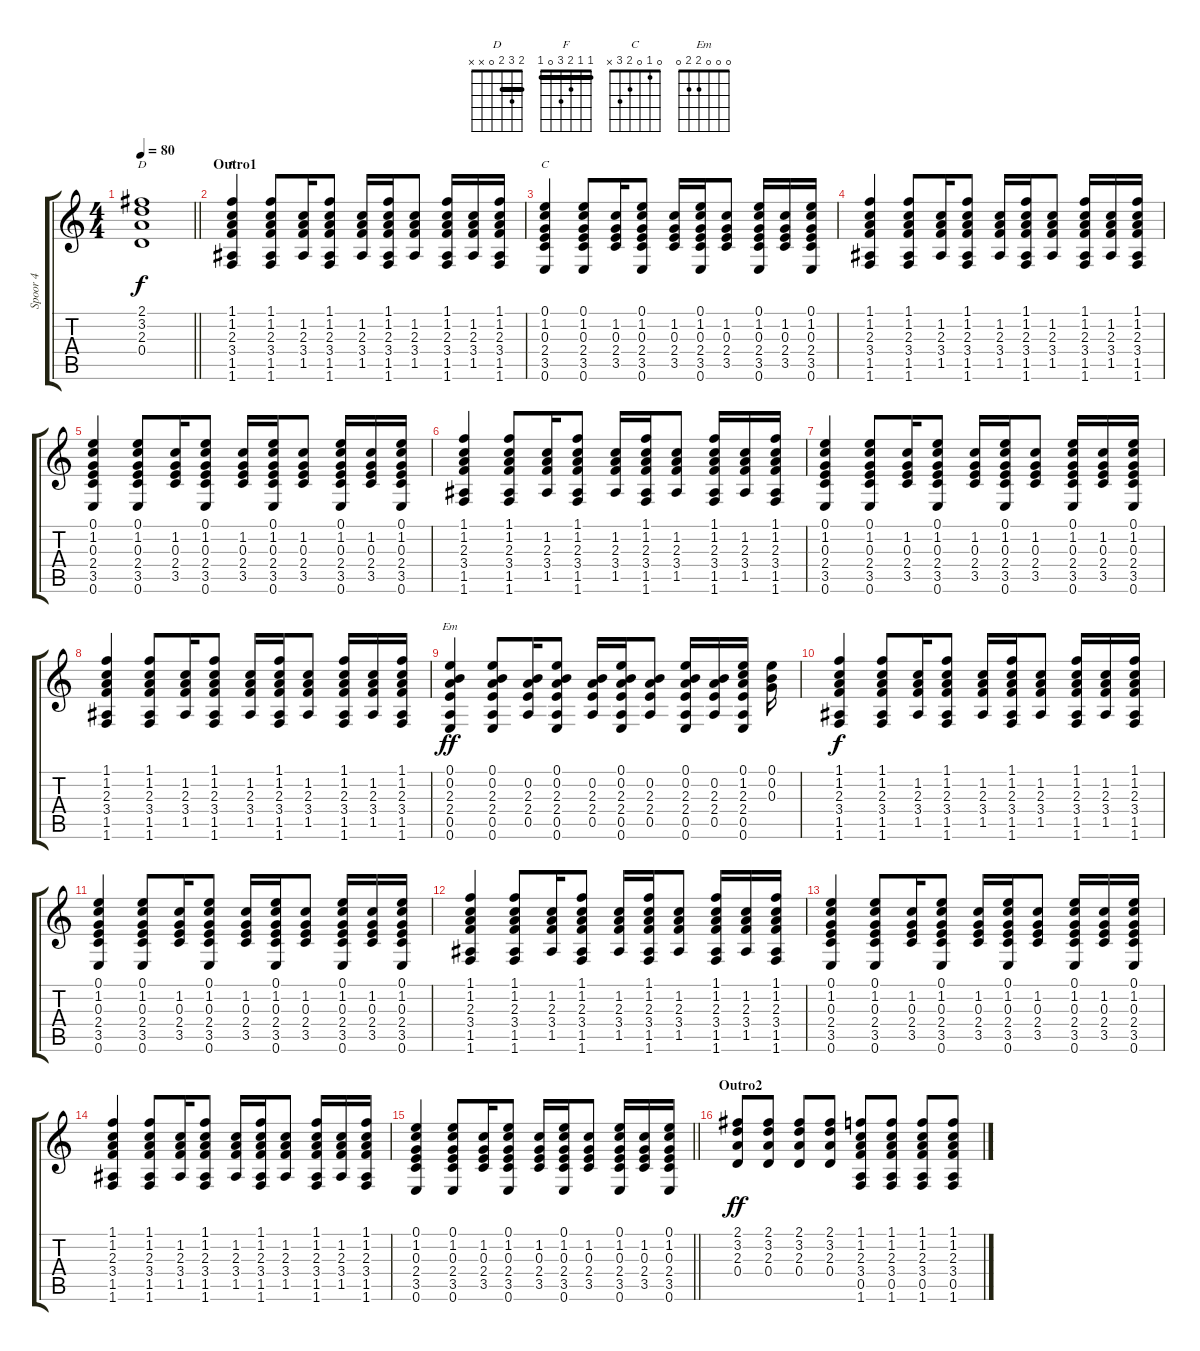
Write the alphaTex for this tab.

\track ("Spoor 4" "Spoor 4") {instrument acousticguitarsteel}
\staff {score tabs}
\tuning (E4 B3 G3 D3 A2 E2) {hide}
\chord ("D" 2 3 2 0 x x) {barre 2}
\chord ("F" 1 1 2 3 0 1) {barre 1}
\chord ("C" 0 1 0 2 3 x)
\chord ("Em" 0 0 0 2 2 0)
\ts (4 4)
\tempo 80
\clef g2
\barLineRight lightlight
\ks c
(2.1 3.2 2.3 0.4).1{ch "D" dy f} |
\section ("" "Outro1")
(1.1 1.2 2.3 3.4 1.5 1.6).4{ch "F"} (1.1 1.2 2.3 3.4 1.5 1.6).8 (1.2 2.3 3.4 1.5).16 (1.1 1.2 2.3 3.4 1.5 1.6).8 (1.2 2.3 3.4 1.5).16 (1.1 1.2 2.3 3.4 1.5 1.6).16 (1.2 2.3 3.4 1.5).8 (1.1 1.2 2.3 3.4 1.5 1.6).16 (1.2 2.3 3.4 1.5).16 (1.1 1.2 2.3 3.4 1.5 1.6).16 |
(0.1 1.2 0.3 2.4 3.5 0.6).4{ch "C"} (0.1 1.2 0.3 2.4 3.5 0.6).8 (1.2 0.3 2.4 3.5).16 (0.1 1.2 0.3 2.4 3.5 0.6).8 (1.2 0.3 2.4 3.5).16 (0.1 1.2 0.3 2.4 3.5 0.6).16 (1.2 0.3 2.4 3.5).8 (0.1 1.2 0.3 2.4 3.5 0.6).16 (1.2 0.3 2.4 3.5).16 (0.1 1.2 0.3 2.4 3.5 0.6).16 |
(1.1 1.2 2.3 3.4 1.5 1.6).4 (1.1 1.2 2.3 3.4 1.5 1.6).8 (1.2 2.3 3.4 1.5).16 (1.1 1.2 2.3 3.4 1.5 1.6).8 (1.2 2.3 3.4 1.5).16 (1.1 1.2 2.3 3.4 1.5 1.6).16 (1.2 2.3 3.4 1.5).8 (1.1 1.2 2.3 3.4 1.5 1.6).16 (1.2 2.3 3.4 1.5).16 (1.1 1.2 2.3 3.4 1.5 1.6).16 |
(0.1 1.2 0.3 2.4 3.5 0.6).4 (0.1 1.2 0.3 2.4 3.5 0.6).8 (1.2 0.3 2.4 3.5).16 (0.1 1.2 0.3 2.4 3.5 0.6).8 (1.2 0.3 2.4 3.5).16 (0.1 1.2 0.3 2.4 3.5 0.6).16 (1.2 0.3 2.4 3.5).8 (0.1 1.2 0.3 2.4 3.5 0.6).16 (1.2 0.3 2.4 3.5).16 (0.1 1.2 0.3 2.4 3.5 0.6).16 |
(1.1 1.2 2.3 3.4 1.5 1.6).4 (1.1 1.2 2.3 3.4 1.5 1.6).8 (1.2 2.3 3.4 1.5).16 (1.1 1.2 2.3 3.4 1.5 1.6).8 (1.2 2.3 3.4 1.5).16 (1.1 1.2 2.3 3.4 1.5 1.6).16 (1.2 2.3 3.4 1.5).8 (1.1 1.2 2.3 3.4 1.5 1.6).16 (1.2 2.3 3.4 1.5).16 (1.1 1.2 2.3 3.4 1.5 1.6).16 |
(0.1 1.2 0.3 2.4 3.5 0.6).4 (0.1 1.2 0.3 2.4 3.5 0.6).8 (1.2 0.3 2.4 3.5).16 (0.1 1.2 0.3 2.4 3.5 0.6).8 (1.2 0.3 2.4 3.5).16 (0.1 1.2 0.3 2.4 3.5 0.6).16 (1.2 0.3 2.4 3.5).8 (0.1 1.2 0.3 2.4 3.5 0.6).16 (1.2 0.3 2.4 3.5).16 (0.1 1.2 0.3 2.4 3.5 0.6).16 |
(1.1 1.2 2.3 3.4 1.5 1.6).4 (1.1 1.2 2.3 3.4 1.5 1.6).8 (1.2 2.3 3.4 1.5).16 (1.1 1.2 2.3 3.4 1.5 1.6).8 (1.2 2.3 3.4 1.5).16 (1.1 1.2 2.3 3.4 1.5 1.6).16 (1.2 2.3 3.4 1.5).8 (1.1 1.2 2.3 3.4 1.5 1.6).16 (1.2 2.3 3.4 1.5).16 (1.1 1.2 2.3 3.4 1.5 1.6).16 |
(0.1 0.2 2.3 2.4 0.5 0.6).4{ch "Em" dy ff} (0.1 0.2 2.3 2.4 0.5 0.6).8 (0.2 2.3 2.4 0.5).16 (0.1 0.2 2.3 2.4 0.5 0.6).8 (0.2 2.3 2.4 0.5).16 (0.1 0.2 2.3 2.4 0.5 0.6).16 (0.2 2.3 2.4 0.5).8 (0.1 0.2 2.3 2.4 0.5 0.6).16 (0.2 2.3 2.4 0.5).16 (0.1 1.2 2.3 2.4 0.5 0.6).16 (0.1 0.2 0.3).16 |
(1.1 1.2 2.3 3.4 1.5 1.6).4{dy f} (1.1 1.2 2.3 3.4 1.5 1.6).8 (1.2 2.3 3.4 1.5).16 (1.1 1.2 2.3 3.4 1.5 1.6).8 (1.2 2.3 3.4 1.5).16 (1.1 1.2 2.3 3.4 1.5 1.6).16 (1.2 2.3 3.4 1.5).8 (1.1 1.2 2.3 3.4 1.5 1.6).16 (1.2 2.3 3.4 1.5).16 (1.1 1.2 2.3 3.4 1.5 1.6).16 |
(0.1 1.2 0.3 2.4 3.5 0.6).4 (0.1 1.2 0.3 2.4 3.5 0.6).8 (1.2 0.3 2.4 3.5).16 (0.1 1.2 0.3 2.4 3.5 0.6).8 (1.2 0.3 2.4 3.5).16 (0.1 1.2 0.3 2.4 3.5 0.6).16 (1.2 0.3 2.4 3.5).8 (0.1 1.2 0.3 2.4 3.5 0.6).16 (1.2 0.3 2.4 3.5).16 (0.1 1.2 0.3 2.4 3.5 0.6).16 |
(1.1 1.2 2.3 3.4 1.5 1.6).4 (1.1 1.2 2.3 3.4 1.5 1.6).8 (1.2 2.3 3.4 1.5).16 (1.1 1.2 2.3 3.4 1.5 1.6).8 (1.2 2.3 3.4 1.5).16 (1.1 1.2 2.3 3.4 1.5 1.6).16 (1.2 2.3 3.4 1.5).8 (1.1 1.2 2.3 3.4 1.5 1.6).16 (1.2 2.3 3.4 1.5).16 (1.1 1.2 2.3 3.4 1.5 1.6).16 |
(0.1 1.2 0.3 2.4 3.5 0.6).4 (0.1 1.2 0.3 2.4 3.5 0.6).8 (1.2 0.3 2.4 3.5).16 (0.1 1.2 0.3 2.4 3.5 0.6).8 (1.2 0.3 2.4 3.5).16 (0.1 1.2 0.3 2.4 3.5 0.6).16 (1.2 0.3 2.4 3.5).8 (0.1 1.2 0.3 2.4 3.5 0.6).16 (1.2 0.3 2.4 3.5).16 (0.1 1.2 0.3 2.4 3.5 0.6).16 |
(1.1 1.2 2.3 3.4 1.5 1.6).4 (1.1 1.2 2.3 3.4 1.5 1.6).8 (1.2 2.3 3.4 1.5).16 (1.1 1.2 2.3 3.4 1.5 1.6).8 (1.2 2.3 3.4 1.5).16 (1.1 1.2 2.3 3.4 1.5 1.6).16 (1.2 2.3 3.4 1.5).8 (1.1 1.2 2.3 3.4 1.5 1.6).16 (1.2 2.3 3.4 1.5).16 (1.1 1.2 2.3 3.4 1.5 1.6).16 |
\barLineRight lightlight
(0.1 1.2 0.3 2.4 3.5 0.6).4 (0.1 1.2 0.3 2.4 3.5 0.6).8 (1.2 0.3 2.4 3.5).16 (0.1 1.2 0.3 2.4 3.5 0.6).8 (1.2 0.3 2.4 3.5).16 (0.1 1.2 0.3 2.4 3.5 0.6).16 (1.2 0.3 2.4 3.5).8 (0.1 1.2 0.3 2.4 3.5 0.6).16 (1.2 0.3 2.4 3.5).16 (0.1 1.2 0.3 2.4 3.5 0.6).16 |
\section ("" "Outro2")
(2.1 3.2 2.3 0.4).8{dy ff} (2.1 3.2 2.3 0.4).8 (2.1 3.2 2.3 0.4).8 (2.1 3.2 2.3 0.4).8 (1.1 1.2 2.3 3.4 0.5 1.6).8 (1.1 1.2 2.3 3.4 0.5 1.6).8 (1.1 1.2 2.3 3.4 0.5 1.6).8 (1.1 1.2 2.3 3.4 0.5 1.6).8
